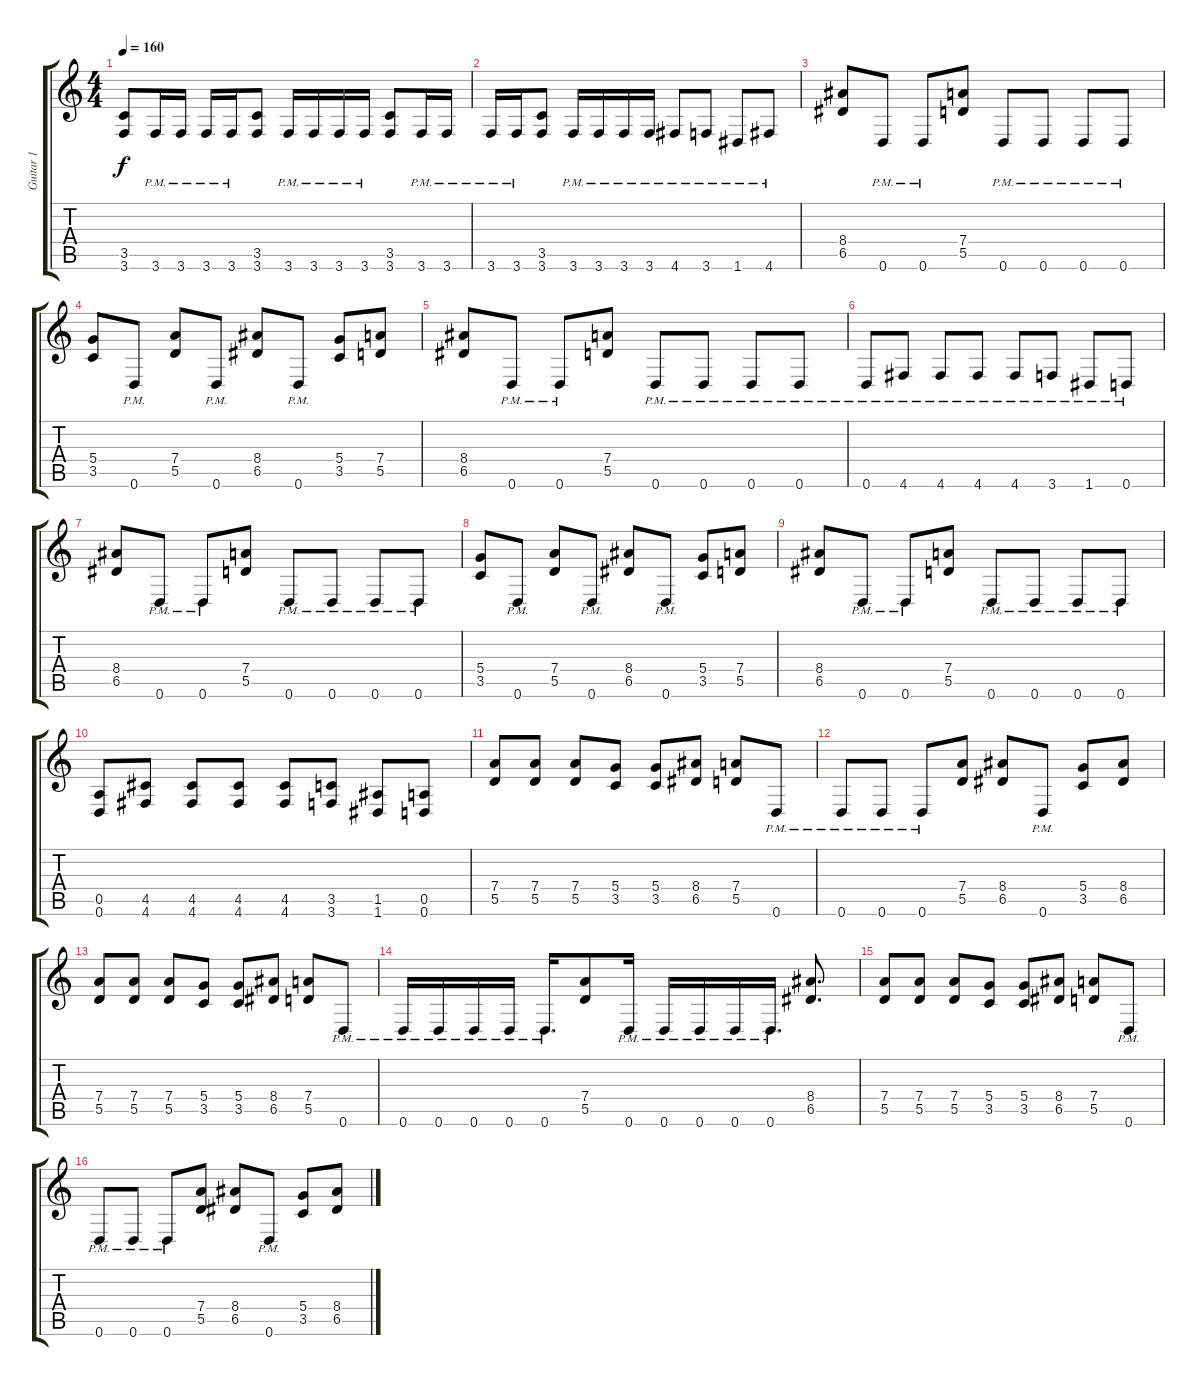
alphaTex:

\track ("Guitar 1" "Guitar 1") {instrument distortionguitar}
\staff {score tabs}
\tuning (E4 B3 G3 D3 A2 D2) {hide}
\ts (4 4)
\tempo 160
\clef g2
\ks c
(3.5 3.6).8{dy f} 3.6{pm}.16 3.6{pm}.16 3.6{pm}.16 3.6{pm}.16 (3.5 3.6).8 3.6{pm}.16 3.6{pm}.16 3.6{pm}.16 3.6{pm}.16 (3.5 3.6).8 3.6{pm}.16 3.6{pm}.16 |
3.6{pm}.16 3.6{pm}.16 (3.5 3.6).8 3.6{pm}.16 3.6{pm}.16 3.6{pm}.16 3.6{pm}.16 4.6{pm}.8 3.6{pm}.8 1.6{pm}.8 4.6{pm}.8 |
(8.4 6.5).8 0.6{pm}.8 0.6{pm}.8 (7.4 5.5).8 0.6{pm}.8 0.6{pm}.8 0.6{pm}.8 0.6{pm}.8 |
(5.4 3.5).8 0.6{pm}.8 (7.4 5.5).8 0.6{pm}.8 (8.4 6.5).8 0.6{pm}.8 (5.4 3.5).8 (7.4 5.5).8 |
(8.4 6.5).8 0.6{pm}.8 0.6{pm}.8 (7.4 5.5).8 0.6{pm}.8 0.6{pm}.8 0.6{pm}.8 0.6{pm}.8 |
0.6{pm}.8 4.6{pm}.8 4.6{pm}.8 4.6{pm}.8 4.6{pm}.8 3.6{pm}.8 1.6{pm}.8 0.6{pm}.8 |
(8.4 6.5).8 0.6{pm}.8 0.6{pm}.8 (7.4 5.5).8 0.6{pm}.8 0.6{pm}.8 0.6{pm}.8 0.6{pm}.8 |
(5.4 3.5).8 0.6{pm}.8 (7.4 5.5).8 0.6{pm}.8 (8.4 6.5).8 0.6{pm}.8 (5.4 3.5).8 (7.4 5.5).8 |
(8.4 6.5).8 0.6{pm}.8 0.6{pm}.8 (7.4 5.5).8 0.6{pm}.8 0.6{pm}.8 0.6{pm}.8 0.6{pm}.8 |
(0.5 0.6).8 (4.5 4.6).8 (4.5 4.6).8 (4.5 4.6).8 (4.5 4.6).8 (3.5 3.6).8 (1.5 1.6).8 (0.5 0.6).8 |
(7.4 5.5).8 (7.4 5.5).8 (7.4 5.5).8 (5.4 3.5).8 (5.4 3.5).8 (8.4 6.5).8 (7.4 5.5).8 0.6{pm}.8 |
0.6{pm}.8 0.6{pm}.8 0.6{pm}.8 (7.4 5.5).8 (8.4 6.5).8 0.6{pm}.8 (5.4 3.5).8 (8.4 6.5).8 |
(7.4 5.5).8 (7.4 5.5).8 (7.4 5.5).8 (5.4 3.5).8 (5.4 3.5).8 (8.4 6.5).8 (7.4 5.5).8 0.6{pm}.8 |
0.6{pm}.16 0.6{pm}.16 0.6{pm}.16 0.6{pm}.16 0.6{pm}.16{d} (7.4 5.5).8 0.6{pm}.16 0.6{pm}.16 0.6{pm}.16 0.6{pm}.16 0.6{pm}.16{d} (8.4 6.5).8{d} |
(7.4 5.5).8 (7.4 5.5).8 (7.4 5.5).8 (5.4 3.5).8 (5.4 3.5).8 (8.4 6.5).8 (7.4 5.5).8 0.6{pm}.8 |
0.6{pm}.8 0.6{pm}.8 0.6{pm}.8 (7.4 5.5).8 (8.4 6.5).8 0.6{pm}.8 (5.4 3.5).8 (8.4 6.5).8
